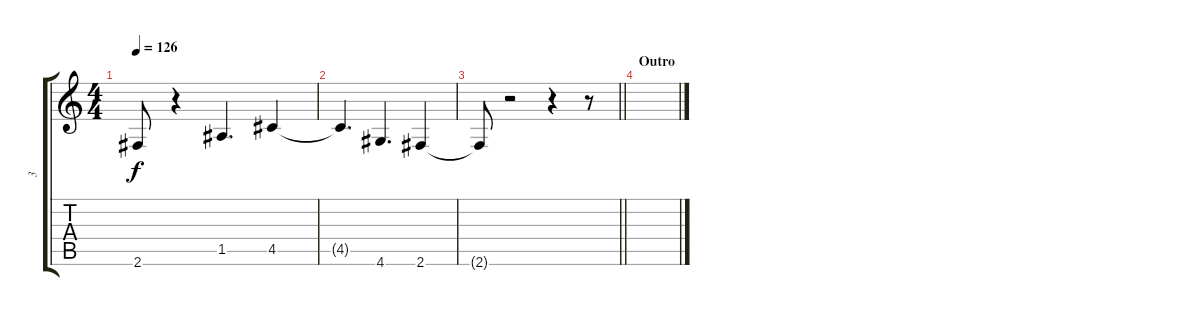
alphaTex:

\track ("3" "3") {instrument overdrivenguitar}
\staff {score tabs}
\tuning (E4 B3 G3 D3 A2 E2) {hide}
\ts (4 4)
\tempo 126
\clef g2
\ks c
2.6{t}.8{dy f} r.4 1.5.4{d} 4.5.4 |
4.5{t}.4{d} 4.6.4{d} 2.6.4 |
\barLineRight lightlight
2.6{t}.8 r.2 r.4 r.8 |
\section ("" "Outro")
